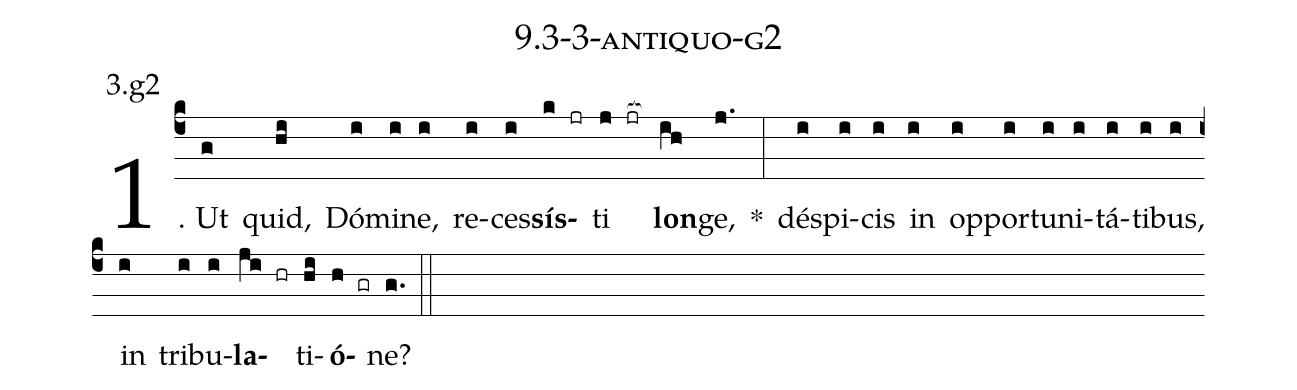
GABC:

name: 9.3-3-antiquo-g2;
annotation: 3.g2;
%%
(c4)1. Ut(g) quid,(hi) Dó(i)mi(i)ne,(i) re(i)ces(i)<b>sís</b>(k jr)ti(j jr[ocb:1{]) <b>lon</b>(ih[ocb:0}])ge,(j.) *(:) dé(i)spi(i)cis(i) in(i) op(i)por(i)tu(i)ni(i)tá(i)ti(i)bus,(i) in(i) tri(i)bu(i)<b>la</b>(ji hr)ti(hi)<b>ó</b>(h gr)ne?(g.) (::)


%E(i) u(i) o(ji) u(hi) a(h) e.(g.) (::)
